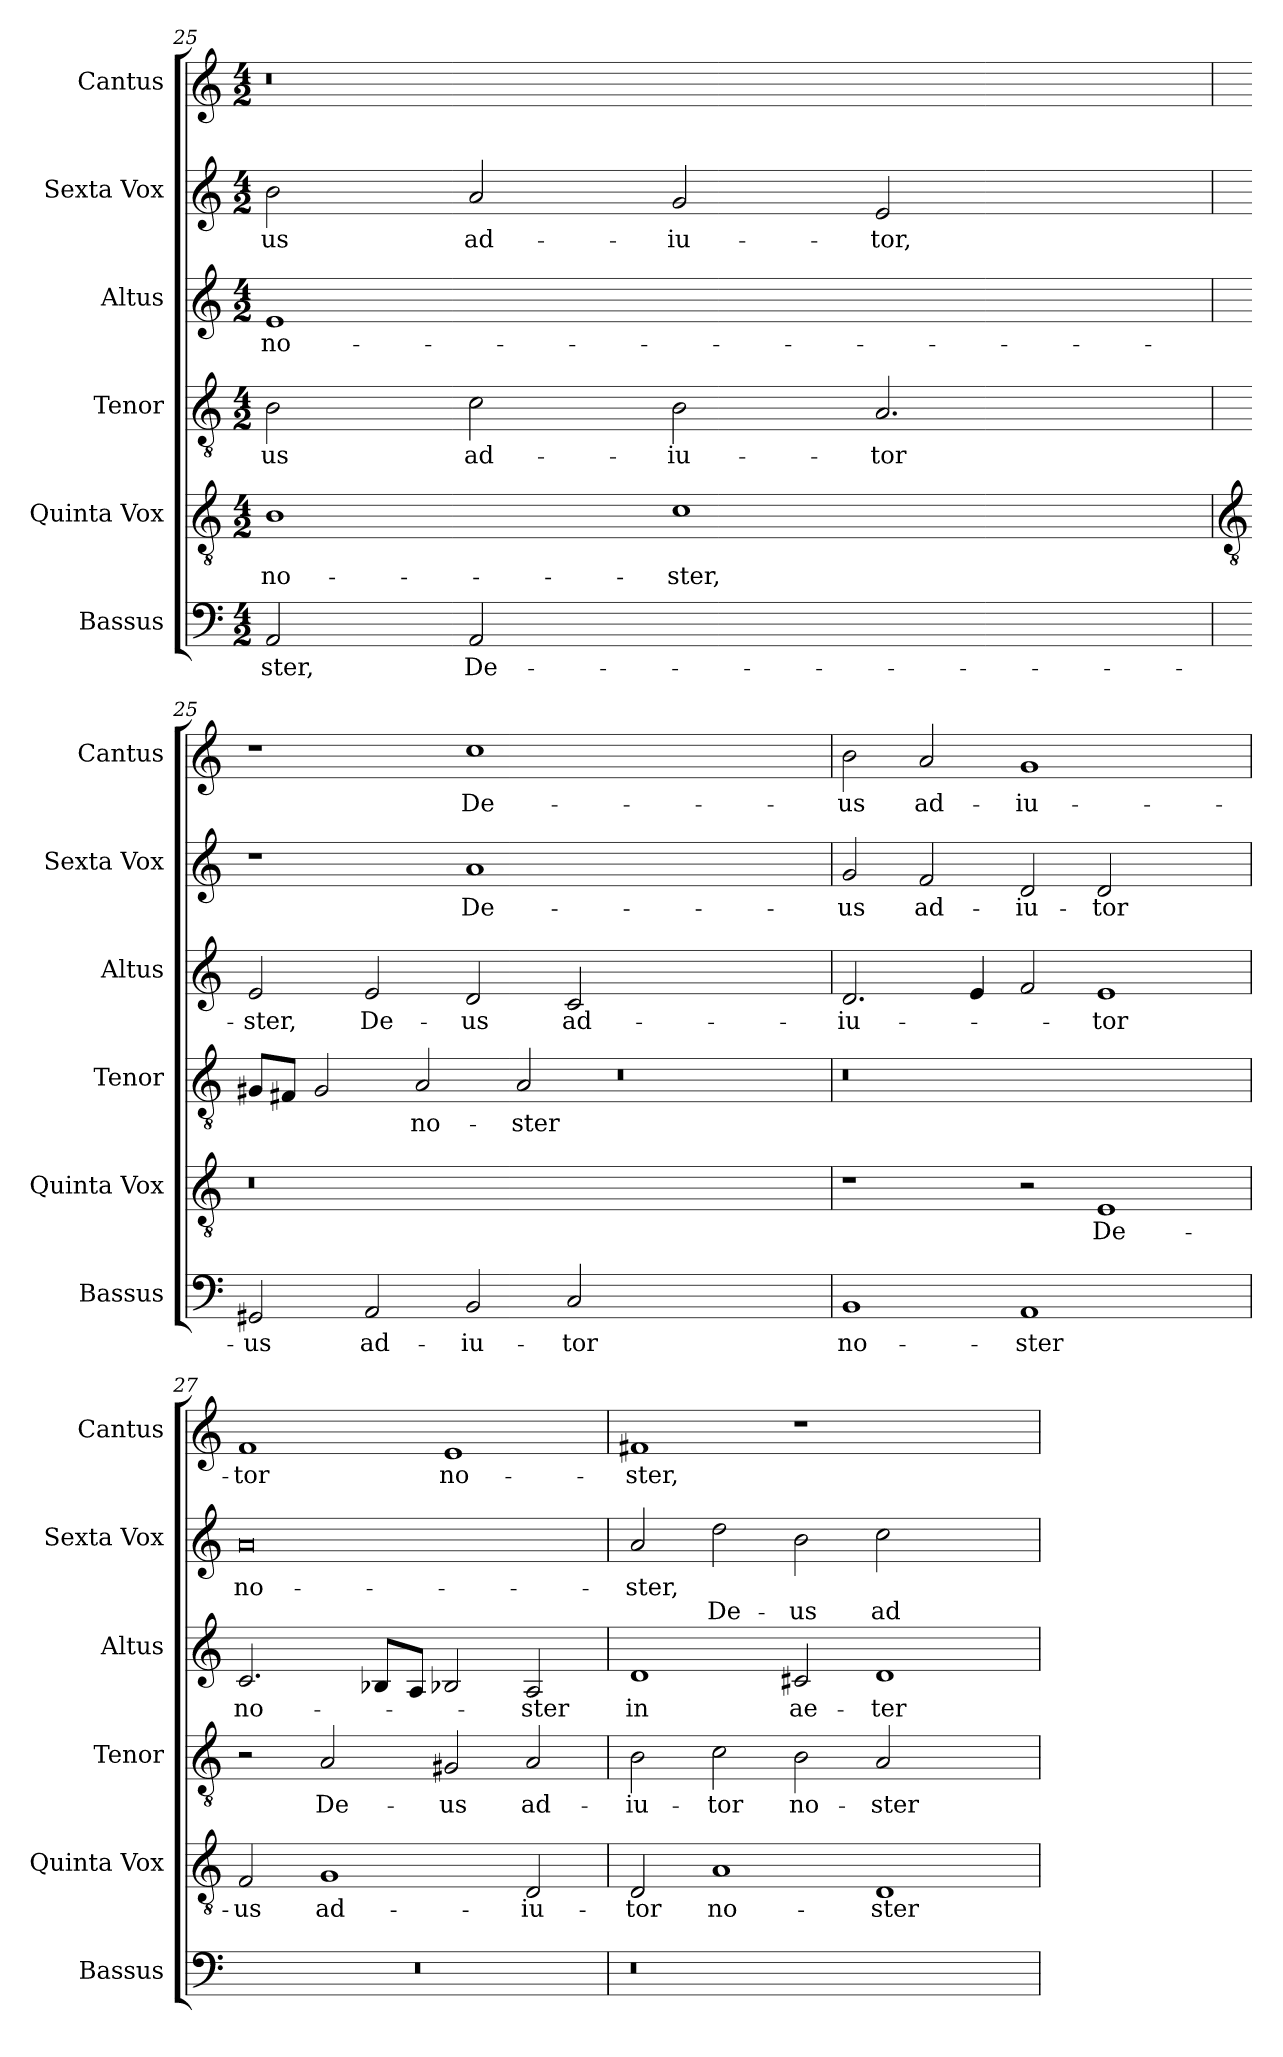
**kern	**text	**kern	**text	**kern	**text	**kern	**text	**kern	**text	**text	**kern	**text
*part6	*part6	*part5	*part5	*part4	*part4	*part3	*part3	*part2	*part2	*part2	*part1	*part1
*staff6	*staff6	*staff5	*staff5	*staff4	*staff4	*staff3	*staff3	*staff2	*staff2	*staff2	*staff1	*staff1
*I"Bassus	*	*I"Quinta Vox	*	*I"Tenor	*	*I"Altus	*	*I"Sexta Vox	*	*	*I"Cantus	*
*I'Bassus	*	*I'Quinta Vox	*	*I'Tenor	*	*I'Altus	*	*I'Sexta Vox	*	*	*I'Cantus	*
!!LO:LB:g=z
*clefF4	*	*clefGv2	*	*clefGv2	*	*clefG2	*	*clefG2	*	*	*clefG2	*
*k[]	*	*k[]	*	*k[]	*	*k[]	*	*k[]	*	*	*k[]	*
*C:	*	*C:	*	*C:	*	*C:	*	*C:	*	*	*C:	*
*M4/2	*	*M4/2	*	*M4/2	*	*M4/2	*	*M4/2	*	*	*M4/2	*
=25	=25	=25	=25	=25	=25	=25	=25	=25	=25	=25	=25	=25
!	!LO:LY:b	!	!LO:LY:b	!	!LO:LY:b	!	!LO:LY:b	!	!LO:LY:b	!	!	!
2AA	-ster,	1B	no-	2B	-us	1e	no-	2b	-us	.	0r	.
!	!LO:LY:b	!	!	!	!LO:LY:b	!	!	!	!LO:LY:b	!	!	!
2AA	De-	.	.	2c	ad-	.	.	2a	ad-	.	.	.
!	!	!	!LO:LY:b	!	!LO:LY:b	!	!	!	!LO:LY:b	!	!	!
1ryy	.	1c	-ster,	2B	-iu-	1ryy	.	2g	-iu-	.	.	.
!	!	!	!	!	!LO:LY:b	!	!	!	!LO:LY:b	!	!	!
.	.	.	.	2.A	-tor	.	.	2e	-tor,	.	.	.
4ryy	.	4ryy	.	.	.	4ryy	.	4ryy	.	.	4ryy	.
!!LO:LB:g=z
=25A	=25A	=25A	=25A	=25A	=25A	=25A	=25A	=25A	=25A	=25A	=25A	=25A
*	*	*clefGv2	*	*	*	*	*	*	*	*	*	*
!	!LO:LY:b	!	!	!	!	!	!LO:LY:b	!	!	!	!	!
2GG#X	-us	0r	.	8G#L	.	2e	-ster,	1r	.	.	1r	.
.	.	.	.	8F#J	.	.	.	.	.	.	.	.
.	.	.	.	2G#	.	.	.	.	.	.	.	.
!	!LO:LY:b	!	!	!	!	!	!LO:LY:b	!	!	!	!	!
2AA	ad-	.	.	.	.	2e	De-	.	.	.	.	.
!	!	!	!	!	!LO:LY:b	!	!	!	!	!	!	!
.	.	.	.	2A	no-	.	.	.	.	.	.	.
!	!LO:LY:b	!	!	!	!	!	!LO:LY:b	!	!LO:LY:b	!	!	!LO:LY:b
2BB	-iu-	.	.	.	.	2d	-us	1a	De-	.	1cc	De-
!	!	!	!	!	!LO:LY:b	!	!	!	!	!	!	!
.	.	.	.	2A	-ster	.	.	.	.	.	.	.
!	!LO:LY:b	!	!	!	!	!	!LO:LY:b	!	!	!	!	!
2C	-tor	.	.	.	.	2c	ad-	.	.	.	.	.
.	.	.	.	0r	.	.	.	.	.	.	.	.
1..ryy	.	1..ryy	.	.	.	1..ryy	.	1..ryy	.	.	1..ryy	.
=26A	=26A	=26A	=26A	=26A	=26A	=26A	=26A	=26A	=26A	=26A	=26A	=26A
!	!LO:LY:b	!	!	!	!	!	!LO:LY:b	!	!LO:LY:b	!	!	!LO:LY:b
1BB	no-	1r	.	0r	.	2.d	-iu-	2g	-us	.	2b	-us
!	!	!	!	!	!	!	!	!	!LO:LY:b	!	!	!LO:LY:b
.	.	.	.	.	.	.	.	2f	ad-	.	2a	ad-
.	.	.	.	.	.	4e	.	.	.	.	.	.
!	!LO:LY:b	!	!	!	!	!	!	!	!LO:LY:b	!	!	!LO:LY:b
1AA	-ster	2r	.	.	.	2f	.	2d	-iu-	.	1g	-iu-
!	!	!	!LO:LY:b	!	!	!	!LO:LY:b	!	!LO:LY:b	!	!	!
.	.	1E	De-	.	.	1e	-tor	2d	-tor	.	.	.
2ryy	.	.	.	2ryy	.	.	.	2ryy	.	.	2ryy	.
=27A	=27A	=27A	=27A	=27A	=27A	=27A	=27A	=27A	=27A	=27A	=27A	=27A
!	!	!	!LO:LY:b	!	!	!	!LO:LY:b	!	!LO:LY:b	!	!	!LO:LY:b
0r	.	2F	-us	2r	.	2.c	no-	0a	no-	.	1f	-tor
!	!	!	!LO:LY:b	!	!LO:LY:b	!	!	!	!	!	!	!
.	.	1G	ad-	2A	De-	.	.	.	.	.	.	.
.	.	.	.	.	.	8B-XL	.	.	.	.	.	.
.	.	.	.	.	.	8AJ	.	.	.	.	.	.
!	!	!	!	!	!LO:LY:b	!	!	!	!	!	!	!LO:LY:b
.	.	.	.	2G#X	-us	2B-X	.	.	.	.	1e	no-
!	!	!	!LO:LY:b	!	!LO:LY:b	!	!LO:LY:b	!	!	!	!	!
.	.	2D	-iu-	2A	ad-	2A	-ster	.	.	.	.	.
=28A	=28A	=28A	=28A	=28A	=28A	=28A	=28A	=28A	=28A	=28A	=28A	=28A
!	!	!	!LO:LY:b	!	!LO:LY:b	!	!LO:LY:b	!	!LO:LY:b	!	!	!LO:LY:b
0r	.	2D	-tor	2B	-iu-	1d	in	2a	-ster,	.	1f#X	-ster,
!	!	!	!LO:LY:b	!	!LO:LY:b	!	!	!	!	!LO:LY:b	!	!
.	.	1A	no-	2c	-tor	.	.	2dd	.	De-	.	.
!	!	!	!	!	!LO:LY:b	!	!LO:LY:b	!	!	!LO:LY:b	!	!
.	.	.	.	2B	no-	2c#X	ae-	2b	.	-us	1r	.
!	!	!	!LO:LY:b	!	!LO:LY:b	!	!LO:LY:b	!	!	!LO:LY:b	!	!
.	.	1D	-ster	2A	-ster	1d	-ter-	2cc	.	ad-	.	.
2ryy	.	.	.	2ryy	.	.	.	2ryy	.	.	2ryy	.
=	=	=	=	=	=	=	=	=	=	=	=	=
*-	*-	*-	*-	*-	*-	*-	*-	*-	*-	*-	*-	*-
